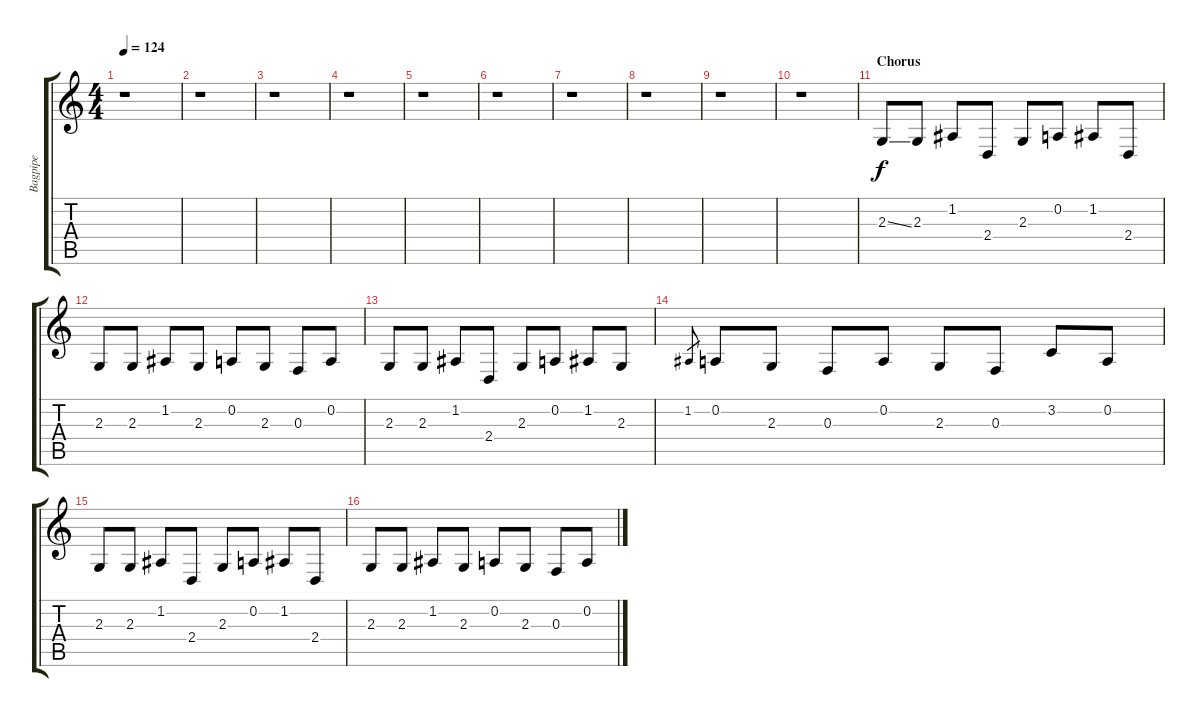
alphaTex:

\track ("Bagpipe" "Bagpipe") {instrument bagpipe}
\staff {score tabs}
\tuning (D4 A3 F3 C3 G2 D2) {hide}
\ts (4 4)
\tempo 124
\clef g2
\ks c
r.1{dy f} |
r.1 |
r.1 |
r.1 |
r.1 |
r.1 |
r.1 |
r.1 |
r.1 |
r.1 |
\section ("" "Chorus")
2.3{ss}.8 2.3.8 1.2.8 2.4.8 2.3.8 0.2.8 1.2.8 2.4.8 |
2.3.8 2.3.8 1.2.8 2.3.8 0.2.8 2.3.8 0.3.8 0.2.8 |
2.3.8 2.3.8 1.2.8 2.4.8 2.3.8 0.2.8 1.2.8 2.3.8 |
1.2.8{gr} 0.2.8 2.3.8 0.3.8 0.2.8 2.3.8 0.3.8 3.2.8 0.2.8 |
2.3.8 2.3.8 1.2.8 2.4.8 2.3.8 0.2.8 1.2.8 2.4.8 |
2.3.8 2.3.8 1.2.8 2.3.8 0.2.8 2.3.8 0.3.8 0.2.8
